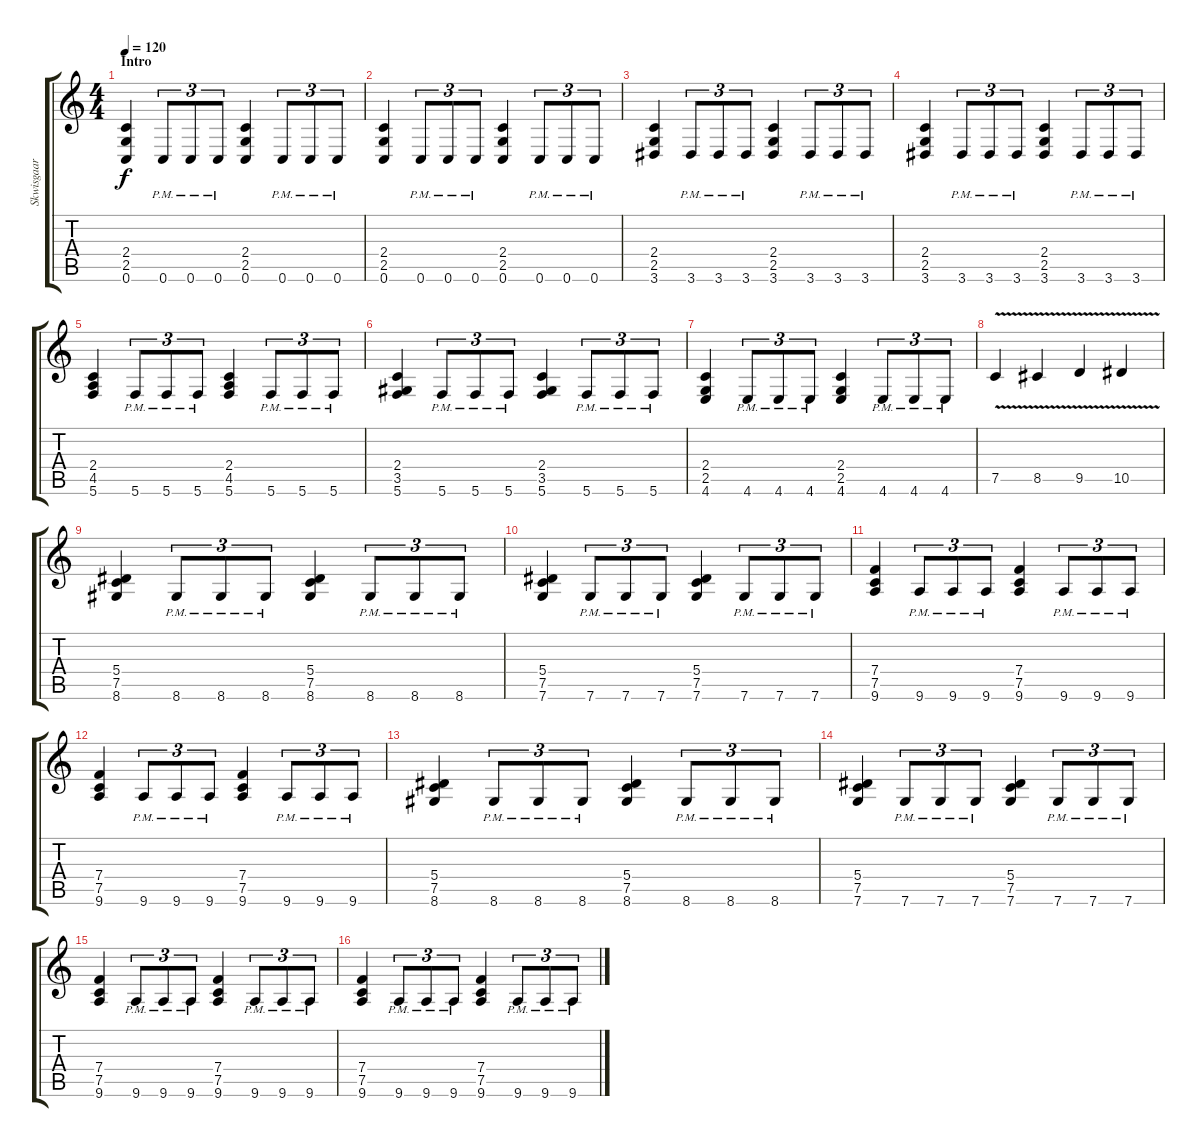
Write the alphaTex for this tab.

\track ("Skwisgaar  Skwigelf" "Skwisgaar ") {instrument distortionguitar}
\staff {score tabs}
\tuning (C4 G3 Eb3 Bb2 F2 C2) {hide}
\ts (4 4)
\section ("" "Intro")
\tempo 120
\clef g2
\ks c
(2.4 2.5 0.6).4{dy f instrument distortionguitar} 0.6{pm}.8{tu (3 2)} 0.6{pm}.8{tu (3 2)} 0.6{pm}.8{tu (3 2)} (2.4 2.5 0.6).4 0.6{pm}.8{tu (3 2)} 0.6{pm}.8{tu (3 2)} 0.6{pm}.8{tu (3 2)} |
(2.4 2.5 0.6).4 0.6{pm}.8{tu (3 2)} 0.6{pm}.8{tu (3 2)} 0.6{pm}.8{tu (3 2)} (2.4 2.5 0.6).4 0.6{pm}.8{tu (3 2)} 0.6{pm}.8{tu (3 2)} 0.6{pm}.8{tu (3 2)} |
(2.4 2.5 3.6).4 3.6{pm}.8{tu (3 2)} 3.6{pm}.8{tu (3 2)} 3.6{pm}.8{tu (3 2)} (2.4 2.5 3.6).4 3.6{pm}.8{tu (3 2)} 3.6{pm}.8{tu (3 2)} 3.6{pm}.8{tu (3 2)} |
(2.4 2.5 3.6).4 3.6{pm}.8{tu (3 2)} 3.6{pm}.8{tu (3 2)} 3.6{pm}.8{tu (3 2)} (2.4 2.5 3.6).4 3.6{pm}.8{tu (3 2)} 3.6{pm}.8{tu (3 2)} 3.6{pm}.8{tu (3 2)} |
(2.4 4.5 5.6).4 5.6{pm}.8{tu (3 2)} 5.6{pm}.8{tu (3 2)} 5.6{pm}.8{tu (3 2)} (2.4 4.5 5.6).4 5.6{pm}.8{tu (3 2)} 5.6{pm}.8{tu (3 2)} 5.6{pm}.8{tu (3 2)} |
(2.4 3.5 5.6).4 5.6{pm}.8{tu (3 2)} 5.6{pm}.8{tu (3 2)} 5.6{pm}.8{tu (3 2)} (2.4 3.5 5.6).4 5.6{pm}.8{tu (3 2)} 5.6{pm}.8{tu (3 2)} 5.6{pm}.8{tu (3 2)} |
(2.4 2.5 4.6).4 4.6{pm}.8{tu (3 2)} 4.6{pm}.8{tu (3 2)} 4.6{pm}.8{tu (3 2)} (2.4 2.5 4.6).4 4.6{pm}.8{tu (3 2)} 4.6{pm}.8{tu (3 2)} 4.6{pm}.8{tu (3 2)} |
7.5{v}.4 8.5{v}.4 9.5{v}.4 10.5{v}.4 |
(5.4 7.5 8.6).4 8.6{pm}.8{tu (3 2)} 8.6{pm}.8{tu (3 2)} 8.6{pm}.8{tu (3 2)} (5.4 7.5 8.6).4 8.6{pm}.8{tu (3 2)} 8.6{pm}.8{tu (3 2)} 8.6{pm}.8{tu (3 2)} |
(5.4 7.5 7.6).4 7.6{pm}.8{tu (3 2)} 7.6{pm}.8{tu (3 2)} 7.6{pm}.8{tu (3 2)} (5.4 7.5 7.6).4 7.6{pm}.8{tu (3 2)} 7.6{pm}.8{tu (3 2)} 7.6{pm}.8{tu (3 2)} |
(7.4 7.5 9.6).4 9.6{pm}.8{tu (3 2)} 9.6{pm}.8{tu (3 2)} 9.6{pm}.8{tu (3 2)} (7.4 7.5 9.6).4 9.6{pm}.8{tu (3 2)} 9.6{pm}.8{tu (3 2)} 9.6{pm}.8{tu (3 2)} |
(7.4 7.5 9.6).4 9.6{pm}.8{tu (3 2)} 9.6{pm}.8{tu (3 2)} 9.6{pm}.8{tu (3 2)} (7.4 7.5 9.6).4 9.6{pm}.8{tu (3 2)} 9.6{pm}.8{tu (3 2)} 9.6{pm}.8{tu (3 2)} |
(5.4 7.5 8.6).4 8.6{pm}.8{tu (3 2)} 8.6{pm}.8{tu (3 2)} 8.6{pm}.8{tu (3 2)} (5.4 7.5 8.6).4 8.6{pm}.8{tu (3 2)} 8.6{pm}.8{tu (3 2)} 8.6{pm}.8{tu (3 2)} |
(5.4 7.5 7.6).4 7.6{pm}.8{tu (3 2)} 7.6{pm}.8{tu (3 2)} 7.6{pm}.8{tu (3 2)} (5.4 7.5 7.6).4 7.6{pm}.8{tu (3 2)} 7.6{pm}.8{tu (3 2)} 7.6{pm}.8{tu (3 2)} |
(7.4 7.5 9.6).4 9.6{pm}.8{tu (3 2)} 9.6{pm}.8{tu (3 2)} 9.6{pm}.8{tu (3 2)} (7.4 7.5 9.6).4 9.6{pm}.8{tu (3 2)} 9.6{pm}.8{tu (3 2)} 9.6{pm}.8{tu (3 2)} |
(7.4 7.5 9.6).4 9.6{pm}.8{tu (3 2)} 9.6{pm}.8{tu (3 2)} 9.6{pm}.8{tu (3 2)} (7.4 7.5 9.6).4 9.6{pm}.8{tu (3 2)} 9.6{pm}.8{tu (3 2)} 9.6{pm}.8{tu (3 2)}
